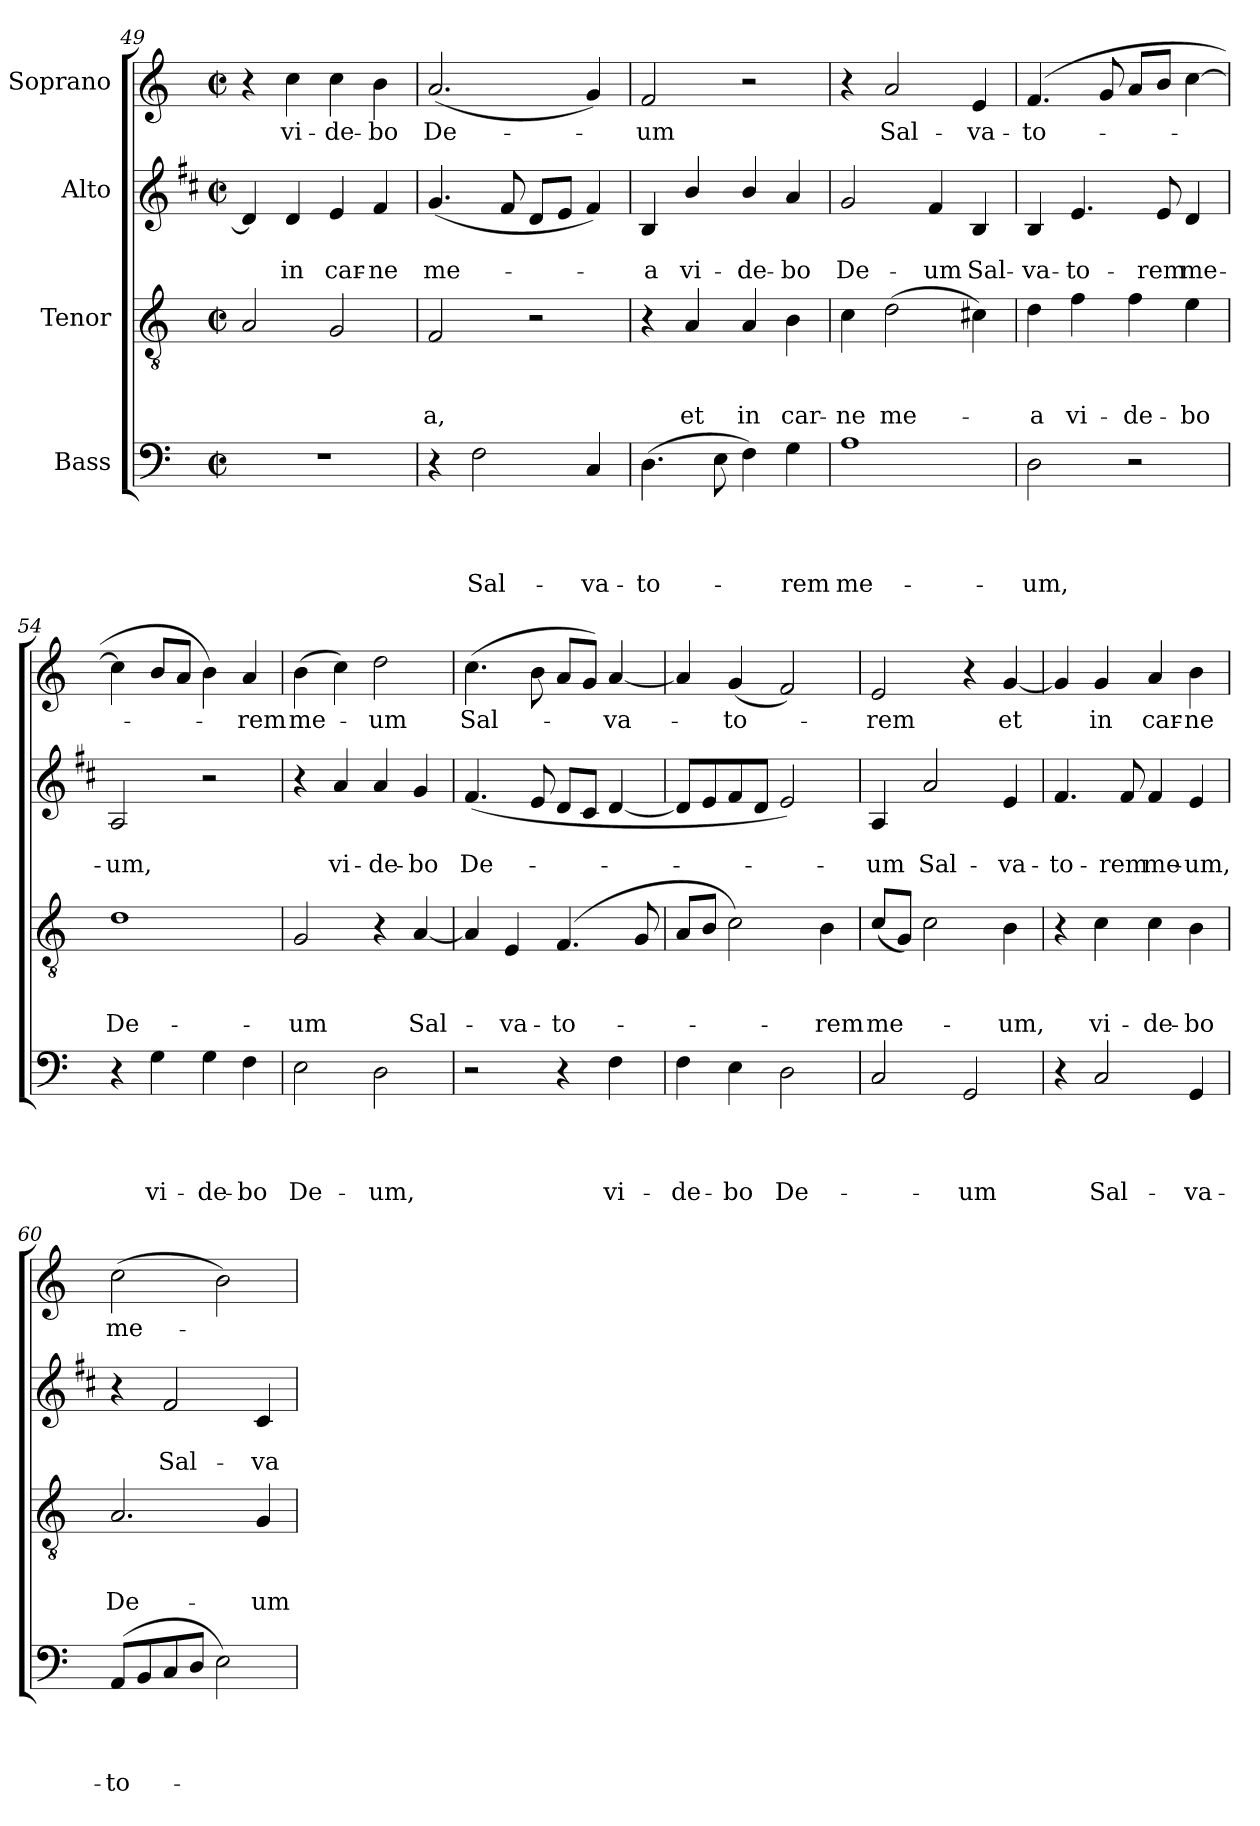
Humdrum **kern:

**kern	**text	**text	**text	**text	**kern	**text	**text	**text	**kern	**text	**text	**kern	**text
*part4	*part4	*part4	*part4	*part4	*part3	*part3	*part3	*part3	*part2	*part2	*part2	*part1	*part1
*staff4	*staff4	*staff4	*staff4	*staff4	*staff3	*staff3	*staff3	*staff3	*staff2	*staff2	*staff2	*staff1	*staff1
*I"Bass	*	*	*	*	*I"Tenor	*	*	*	*I"Alto	*	*	*I"Soprano	*
!!LO:PB:g=z
*clefF4	*	*	*	*	*clefGv2	*	*	*	*clefG2	*	*	*clefG2	*
*	*	*	*	*	*	*	*	*	*ITrd1c2	*	*	*	*
*k[]	*	*	*	*	*k[]	*	*	*	*k[]	*	*	*k[]	*
*a:	*	*	*	*	*a:	*	*	*	*a:	*	*	*a:	*
*M2/2	*	*	*	*	*M2/2	*	*	*	*M2/2	*	*	*M2/2	*
*met(c|)	*	*	*	*	*met(c|)	*	*	*	*met(c|)	*	*	*met(c|)	*
=49	=49	=49	=49	=49	=49	=49	=49	=49	=49	=49	=49	=49	=49
1r	.	.	.	.	2A/	.	.	.	4c/]	.	.	4r	.
!	!	!	!	!	!	!	!	!	!	!	!LO:LY:b	!	!LO:LY:b
.	.	.	.	.	.	.	.	.	4c/	.	in	4cc\	vi-
!	!	!	!	!	!	!	!	!	!	!	!LO:LY:b	!	!LO:LY:b
.	.	.	.	.	2G/	.	.	.	4d/	.	car-	4cc\	-de-
!	!	!	!	!	!	!	!	!	!	!	!LO:LY:b	!	!LO:LY:b
.	.	.	.	.	.	.	.	.	4e/	.	-ne	4b\	-bo
=50	=50	=50	=50	=50	=50	=50	=50	=50	=50	=50	=50	=50	=50
!	!	!	!	!	!	!	!	!LO:LY:b	!	!	!LO:LY:b	!	!LO:LY:b
4r	.	.	.	.	2F/	.	.	-a,	(<4.f/	.	me-	(<2.a/	De-
!	!	!	!	!LO:LY:b	!	!	!	!	!	!	!	!	!
2F\	.	.	.	Sal-	.	.	.	.	.	.	.	.	.
.	.	.	.	.	.	.	.	.	8e/	.	.	.	.
.	.	.	.	.	2r	.	.	.	8c/L	.	.	.	.
.	.	.	.	.	.	.	.	.	8d/J	.	.	.	.
!	!	!	!	!LO:LY:b	!	!	!	!	!	!	!	!	!
4C/	.	.	.	-va-	.	.	.	.	4e/)	.	.	4g/)	.
=51	=51	=51	=51	=51	=51	=51	=51	=51	=51	=51	=51	=51	=51
!	!	!	!	!LO:LY:b	!	!	!	!	!	!	!LO:LY:b	!	!LO:LY:b
(>4.D\	.	.	.	-to-	4r	.	.	.	4A/	.	-a	2f/	-um
!	!	!	!	!	!	!	!	!LO:LY:b	!	!	!LO:LY:b	!	!
.	.	.	.	.	4A/	.	.	et	4a/	.	vi-	.	.
8E\	.	.	.	.	.	.	.	.	.	.	.	.	.
!	!	!	!	!	!	!	!	!LO:LY:b	!	!	!LO:LY:b	!	!
4F\)	.	.	.	.	4A/	.	.	in	4a/	.	-de-	2r	.
!	!	!	!	!LO:LY:b	!	!	!	!LO:LY:b	!	!	!LO:LY:b	!	!
4G\	.	.	.	-rem	4B\	.	.	car-	4g/	.	-bo	.	.
=52	=52	=52	=52	=52	=52	=52	=52	=52	=52	=52	=52	=52	=52
!	!	!	!	!LO:LY:b	!	!	!	!LO:LY:b	!	!	!LO:LY:b	!	!
1A	.	.	.	me-	4c\	.	.	-ne	2f/	.	De-	4r	.
!	!	!	!	!	!	!	!	!LO:LY:b	!	!	!	!	!LO:LY:b
.	.	.	.	.	(>2d\	.	.	me-	.	.	.	2a/	Sal-
!	!	!	!	!	!	!	!	!	!	!	!LO:LY:b	!	!
.	.	.	.	.	.	.	.	.	4e/	.	-um	.	.
!	!	!	!	!	!	!	!	!	!	!	!LO:LY:b	!	!LO:LY:b
.	.	.	.	.	4c#\)	.	.	.	4A/	.	Sal-	4e/	-va-
=53	=53	=53	=53	=53	=53	=53	=53	=53	=53	=53	=53	=53	=53
!	!	!	!	!LO:LY:b	!	!	!	!LO:LY:b	!	!	!LO:LY:b	!	!LO:LY:b
2D\	.	.	.	-um,	4d\	.	.	-a	4A/	.	-va-	(<4.f/	-to-
!	!	!	!	!	!	!	!	!LO:LY:b	!	!	!LO:LY:b	!	!
.	.	.	.	.	4f\	.	.	vi-	4.d/	.	-to-	.	.
.	.	.	.	.	.	.	.	.	.	.	.	8g/	.
!	!	!	!	!	!	!	!	!LO:LY:b	!	!	!	!	!
2r	.	.	.	.	4f\	.	.	-de-	.	.	.	8a/L	.
!	!	!	!	!	!	!	!	!	!	!	!LO:LY:b	!	!
.	.	.	.	.	.	.	.	.	8d/	.	-rem	8b/J	.
!	!	!	!	!	!	!	!	!LO:LY:b	!	!	!LO:LY:b	!	!
.	.	.	.	.	4e\	.	.	-bo	4c/	.	me-	[4cc\	.
=54	=54	=54	=54	=54	=54	=54	=54	=54	=54	=54	=54	=54	=54
!	!	!	!	!	!	!	!	!LO:LY:b	!	!	!LO:LY:b	!	!
4r	.	.	.	.	1d	.	.	De-	2G/	.	-um,	4cc\]	.
!	!	!	!	!LO:LY:b	!	!	!	!	!	!	!	!	!
4G\	.	.	.	vi-	.	.	.	.	.	.	.	8b/L	.
.	.	.	.	.	.	.	.	.	.	.	.	8a/J	.
!	!	!	!	!LO:LY:b	!	!	!	!	!	!	!	!	!
4G\	.	.	.	-de-	.	.	.	.	2r	.	.	4b\)	.
!	!	!	!	!LO:LY:b	!	!	!	!	!	!	!	!	!LO:LY:b
4F\	.	.	.	-bo	.	.	.	.	.	.	.	4a/	-rem
!!LO:LB:g=z
=55	=55	=55	=55	=55	=55	=55	=55	=55	=55	=55	=55	=55	=55
!	!	!	!	!LO:LY:b	!	!	!	!LO:LY:b	!	!	!	!	!LO:LY:b
2E\	.	.	.	De-	2G/	.	.	-um	4r	.	.	(>4b\	me-
!	!	!	!	!	!	!	!	!	!	!	!LO:LY:b	!	!
.	.	.	.	.	.	.	.	.	4g/	.	vi-	4cc\)	.
!	!	!	!	!LO:LY:b	!	!	!	!	!	!	!LO:LY:b	!	!LO:LY:b
2D\	.	.	.	-um,	4r	.	.	.	4g/	.	-de-	2dd\	-um
!	!	!	!	!	!	!	!	!LO:LY:b	!	!	!LO:LY:b	!	!
.	.	.	.	.	[4A/	.	.	Sal-	4f/	.	-bo	.	.
=56	=56	=56	=56	=56	=56	=56	=56	=56	=56	=56	=56	=56	=56
!	!	!	!	!	!	!	!	!	!	!	!LO:LY:b	!	!LO:LY:b
2r	.	.	.	.	4A/]	.	.	.	(<4.e/	.	De-	(>4.cc\	Sal-
!	!	!	!	!	!	!	!	!LO:LY:b	!	!	!	!	!
.	.	.	.	.	4E/	.	.	-va-	.	.	.	.	.
.	.	.	.	.	.	.	.	.	8d/	.	.	8b\	.
!	!	!	!	!	!	!	!	!LO:LY:b	!	!	!	!	!
4r	.	.	.	.	(<4.F/	.	.	-to-	8c/L	.	.	8a/L	.
.	.	.	.	.	.	.	.	.	8B/J	.	.	8g/J)	.
!	!	!	!	!LO:LY:b	!	!	!	!	!	!	!	!	!LO:LY:b
4F\	.	.	.	vi-	.	.	.	.	[4c/	.	.	[4a/	-va-
.	.	.	.	.	8G/	.	.	.	.	.	.	.	.
=57	=57	=57	=57	=57	=57	=57	=57	=57	=57	=57	=57	=57	=57
!	!	!	!	!LO:LY:b	!	!	!	!	!	!	!	!	!
4F\	.	.	.	-de-	8A/L	.	.	.	8c/L]	.	.	4a/]	.
.	.	.	.	.	8B/J	.	.	.	8d/	.	.	.	.
!	!	!	!	!LO:LY:b	!	!	!	!	!	!	!	!	!LO:LY:b
4E\	.	.	.	-bo	2c\)	.	.	.	8e/	.	.	(<4g/	-to-
.	.	.	.	.	.	.	.	.	8c/J	.	.	.	.
!	!	!	!	!LO:LY:b	!	!	!	!	!	!	!	!	!
2D\	.	.	.	De-	.	.	.	.	2d/)	.	.	2f/)	.
!	!	!	!	!	!	!	!	!LO:LY:b	!	!	!	!	!
.	.	.	.	.	4B\	.	.	-rem	.	.	.	.	.
=58	=58	=58	=58	=58	=58	=58	=58	=58	=58	=58	=58	=58	=58
!	!	!	!	!	!	!	!	!LO:LY:b	!	!	!LO:LY:b	!	!LO:LY:b
2C/	.	.	.	.	(<8c/L	.	.	me-	4G/	.	-um	2e/	-rem
.	.	.	.	.	8G/J)	.	.	.	.	.	.	.	.
!	!	!	!	!	!	!	!	!	!	!	!LO:LY:b	!	!
.	.	.	.	.	2c\	.	.	.	2g/	.	Sal-	.	.
!	!	!	!	!LO:LY:b	!	!	!	!	!	!	!	!	!
2GG/	.	.	.	-um	.	.	.	.	.	.	.	4r	.
!	!	!	!	!	!	!	!	!LO:LY:b	!	!	!LO:LY:b	!	!LO:LY:b
.	.	.	.	.	4B\	.	.	-um,	4d/	.	-va-	[4g/	et
=59	=59	=59	=59	=59	=59	=59	=59	=59	=59	=59	=59	=59	=59
!	!	!	!	!	!	!	!	!	!	!	!LO:LY:b	!	!
4r	.	.	.	.	4r	.	.	.	4.e/	.	-to-	4g/]	.
!	!	!	!	!LO:LY:b	!	!	!	!LO:LY:b	!	!	!	!	!LO:LY:b
2C/	.	.	.	Sal-	4c\	.	.	vi-	.	.	.	4g/	in
!	!	!	!	!	!	!	!	!	!	!	!LO:LY:b	!	!
.	.	.	.	.	.	.	.	.	8e/	.	-rem	.	.
!	!	!	!	!	!	!	!	!LO:LY:b	!	!	!LO:LY:b	!	!LO:LY:b
.	.	.	.	.	4c\	.	.	-de-	4e/	.	me-	4a/	car-
!	!	!	!	!LO:LY:b	!	!	!	!LO:LY:b	!	!	!LO:LY:b	!	!LO:LY:b
4GG/	.	.	.	-va-	4B\	.	.	-bo	4d/	.	-um,	4b\	-ne
=60	=60	=60	=60	=60	=60	=60	=60	=60	=60	=60	=60	=60	=60
!	!	!	!	!LO:LY:b	!	!	!	!LO:LY:b	!	!	!	!	!LO:LY:b
(<8AA/L	.	.	.	-to-	2.A/	.	.	De-	4r	.	.	(>2cc\	me-
8BB/	.	.	.	.	.	.	.	.	.	.	.	.	.
!	!	!	!	!	!	!	!	!	!	!	!LO:LY:b	!	!
8C/	.	.	.	.	.	.	.	.	2e/	.	Sal-	.	.
8D/J	.	.	.	.	.	.	.	.	.	.	.	.	.
2E\)	.	.	.	.	.	.	.	.	.	.	.	2b\)	.
!	!	!	!	!	!	!	!	!LO:LY:b	!	!	!LO:LY:b	!	!
.	.	.	.	.	4G/	.	.	-um	4B/	.	-va-	.	.
=	=	=	=	=	=	=	=	=	=	=	=	=	=
*-	*-	*-	*-	*-	*-	*-	*-	*-	*-	*-	*-	*-	*-
